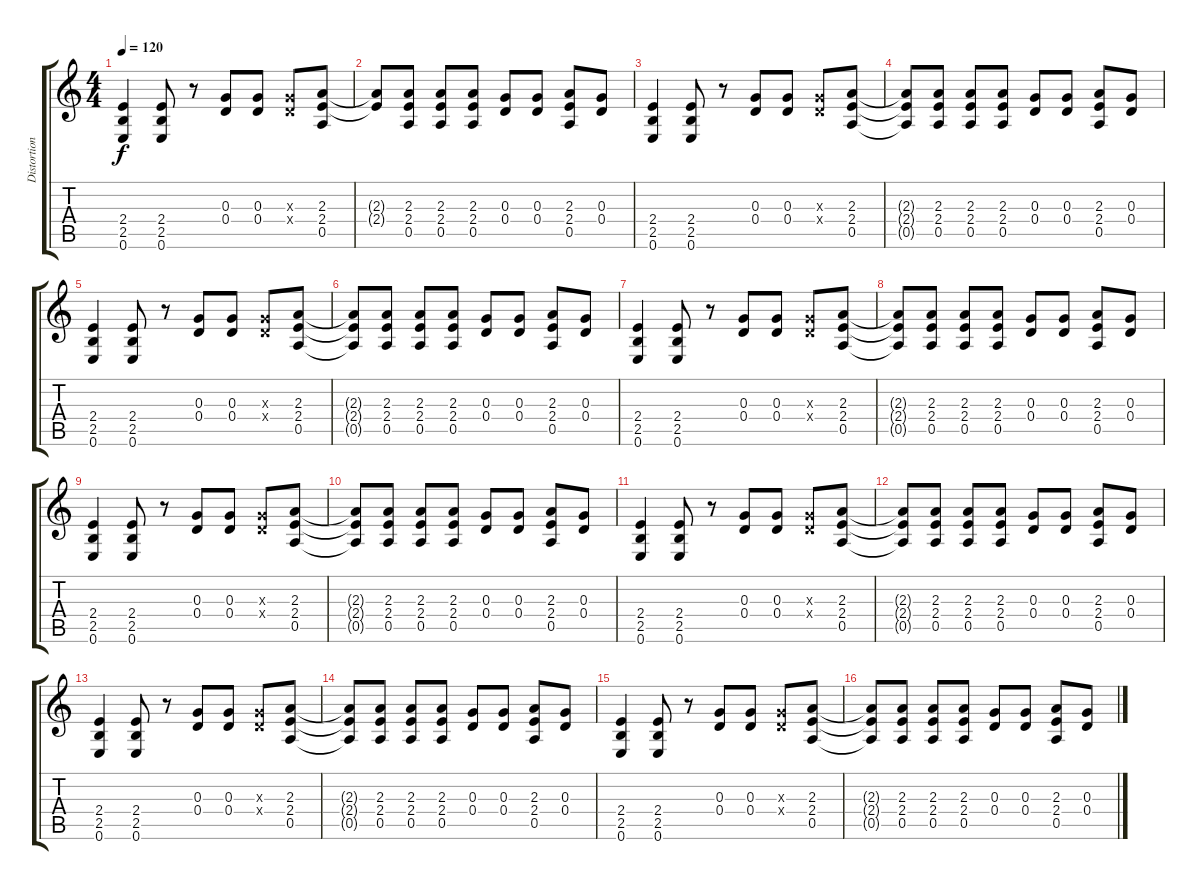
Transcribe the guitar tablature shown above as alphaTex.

\track ("Distortion guitar 2" "Distortion") {instrument overdrivenguitar}
\staff {score tabs}
\tuning (E4 B3 G3 D3 A2 E2) {hide}
\ts (4 4)
\tempo 120
\clef g2
\ks c
(2.4 2.5 0.6).4{dy f} (2.4 2.5 0.6).8 r.8 (0.3 0.4).8 (0.3 0.4).8 (0.3{x} 0.4{x}).8 (2.3 2.4 0.5).8 |
(2.3{t} 2.4{t}).8 (2.3 2.4 0.5).8 (2.3 2.4 0.5).8 (2.3 2.4 0.5).8 (0.3 0.4).8 (0.3 0.4).8 (2.3 2.4 0.5).8 (0.3 0.4).8 |
(2.4 2.5 0.6).4 (2.4 2.5 0.6).8 r.8 (0.3 0.4).8 (0.3 0.4).8 (0.3{x} 0.4{x}).8 (2.3 2.4 0.5).8 |
(2.3{t} 2.4{t} 0.5{t}).8 (2.3 2.4 0.5).8 (2.3 2.4 0.5).8 (2.3 2.4 0.5).8 (0.3 0.4).8 (0.3 0.4).8 (2.3 2.4 0.5).8 (0.3 0.4).8 |
(2.4 2.5 0.6).4 (2.4 2.5 0.6).8 r.8 (0.3 0.4).8 (0.3 0.4).8 (0.3{x} 0.4{x}).8 (2.3 2.4 0.5).8 |
(2.3{t} 2.4{t} 0.5{t}).8 (2.3 2.4 0.5).8 (2.3 2.4 0.5).8 (2.3 2.4 0.5).8 (0.3 0.4).8 (0.3 0.4).8 (2.3 2.4 0.5).8 (0.3 0.4).8 |
(2.4 2.5 0.6).4 (2.4 2.5 0.6).8 r.8 (0.3 0.4).8 (0.3 0.4).8 (0.3{x} 0.4{x}).8 (2.3 2.4 0.5).8 |
(2.3{t} 2.4{t} 0.5{t}).8 (2.3 2.4 0.5).8 (2.3 2.4 0.5).8 (2.3 2.4 0.5).8 (0.3 0.4).8 (0.3 0.4).8 (2.3 2.4 0.5).8 (0.3 0.4).8 |
(2.4 2.5 0.6).4 (2.4 2.5 0.6).8 r.8 (0.3 0.4).8 (0.3 0.4).8 (0.3{x} 0.4{x}).8 (2.3 2.4 0.5).8 |
(2.3{t} 2.4{t} 0.5{t}).8 (2.3 2.4 0.5).8 (2.3 2.4 0.5).8 (2.3 2.4 0.5).8 (0.3 0.4).8 (0.3 0.4).8 (2.3 2.4 0.5).8 (0.3 0.4).8 |
(2.4 2.5 0.6).4 (2.4 2.5 0.6).8 r.8 (0.3 0.4).8 (0.3 0.4).8 (0.3{x} 0.4{x}).8 (2.3 2.4 0.5).8 |
(2.3{t} 2.4{t} 0.5{t}).8 (2.3 2.4 0.5).8 (2.3 2.4 0.5).8 (2.3 2.4 0.5).8 (0.3 0.4).8 (0.3 0.4).8 (2.3 2.4 0.5).8 (0.3 0.4).8 |
(2.4 2.5 0.6).4 (2.4 2.5 0.6).8 r.8 (0.3 0.4).8 (0.3 0.4).8 (0.3{x} 0.4{x}).8 (2.3 2.4 0.5).8 |
(2.3{t} 2.4{t} 0.5{t}).8 (2.3 2.4 0.5).8 (2.3 2.4 0.5).8 (2.3 2.4 0.5).8 (0.3 0.4).8 (0.3 0.4).8 (2.3 2.4 0.5).8 (0.3 0.4).8 |
(2.4 2.5 0.6).4 (2.4 2.5 0.6).8 r.8 (0.3 0.4).8 (0.3 0.4).8 (0.3{x} 0.4{x}).8 (2.3 2.4 0.5).8 |
(2.3{t} 2.4{t} 0.5{t}).8 (2.3 2.4 0.5).8 (2.3 2.4 0.5).8 (2.3 2.4 0.5).8 (0.3 0.4).8 (0.3 0.4).8 (2.3 2.4 0.5).8 (0.3 0.4).8
